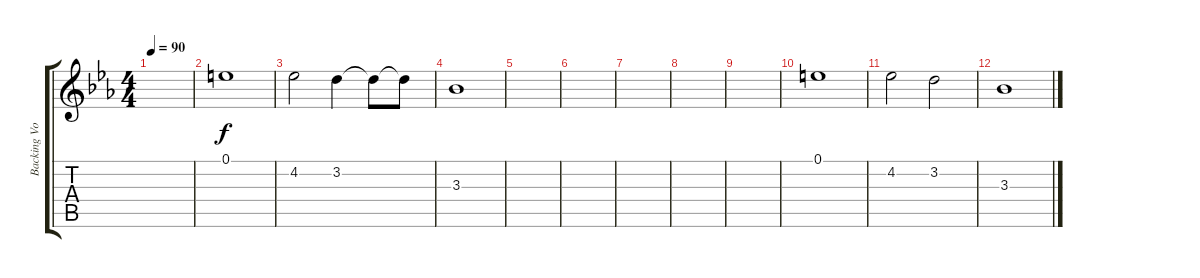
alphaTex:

\track ("Backing Vocals" "Backing Vo") {instrument contrabass}
\staff {score tabs}
\tuning (E4 B3 G3 D3 A2 E2) {hide}
\ts (4 4)
\tempo 90
\clef g2
\ks cminor
|
0.1.1 |
4.2.2 3.2.4 3.2{t}.8 3.2{t}.8 |
3.3.1 |
|
|
|
|
|
0.1.1 |
4.2.2 3.2.2 |
3.3.1
